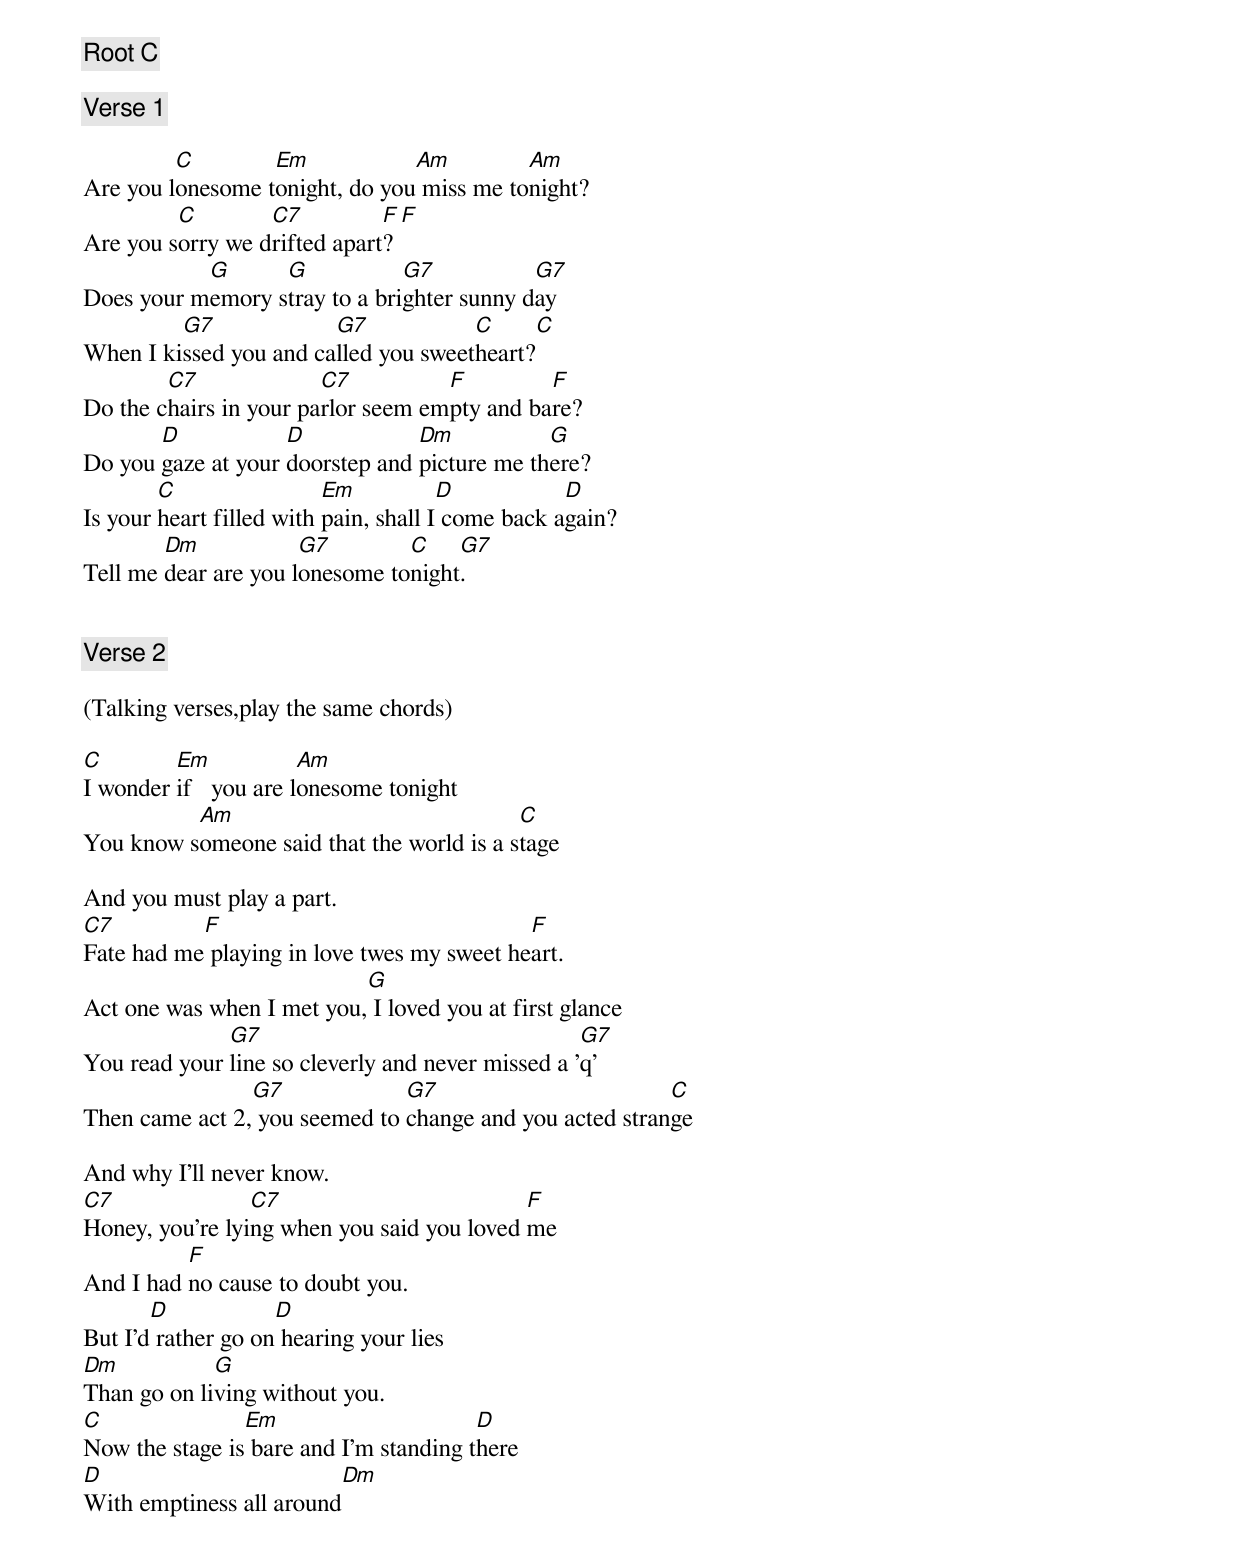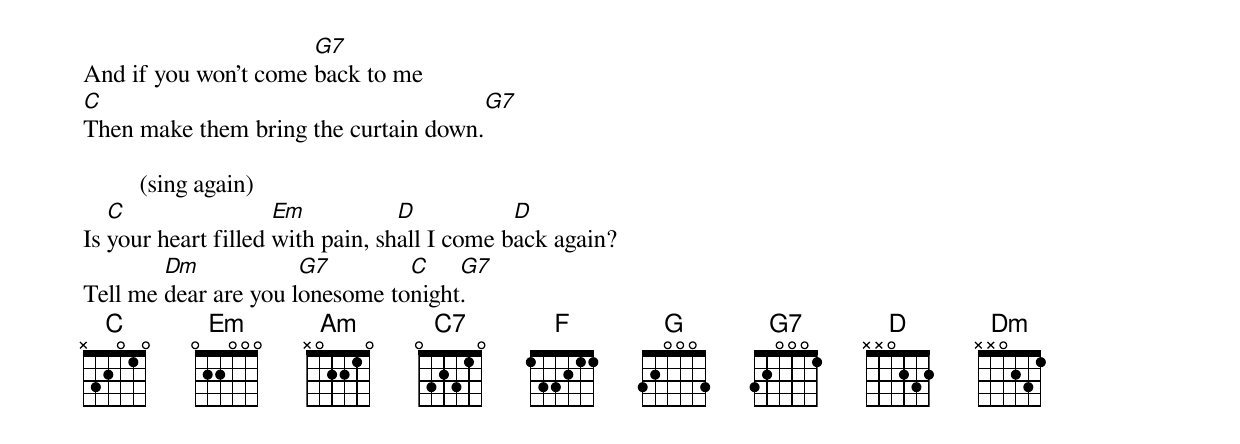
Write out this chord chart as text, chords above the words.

[Root] C

[Verse 1]

         C        Em            Am         Am
Are you lonesome tonight, do you miss me tonight?
         C        C7          F  F
Are you sorry we drifted apart?
           G      G            G7           G7
Does your memory stray to a brighter sunny day
         G7             G7            C     C
When I kissed you and called you sweetheart?
        C7              C7          F         F
Do the chairs in your parlor seem empty and bare?
       D            D            Dm           G
Do you gaze at your doorstep and picture me there?
        C                 Em           D           D
Is your heart filled with pain, shall I come back again?
        Dm            G7        C    G7
Tell me dear are you lonesome tonight.


[Verse 2]

(Talking verses,play the same chords)

C        Em            Am
I wonder if   you are lonesome tonight
          Am                               C
You know someone said that the world is a stage

And you must play a part.
C7         F                                F
Fate had me playing in love twes my sweet heart.
                           G
Act one was when I met you, I loved you at first glance
              G7                                   G7
You read your line so cleverly and never missed a 'q'
                G7             G7                        C
Then came act 2, you seemed to change and you acted strange

And why I'll never know.
C7               C7                         F
Honey, you're lying when you said you loved me
          F
And I had no cause to doubt you.
       D            D
But I'd rather go on hearing your lies
Dm           G
Than go on living without you.
C               Em                      D
Now the stage is bare and I'm standing there
D                           Dm
With emptiness all around
                      G7
And if you won't come back to me
C                                     G7
Then make them bring the curtain down.

         (sing again)
   C                 Em           D           D
Is your heart filled with pain, shall I come back again?
        Dm            G7        C    G7
Tell me dear are you lonesome tonight.
